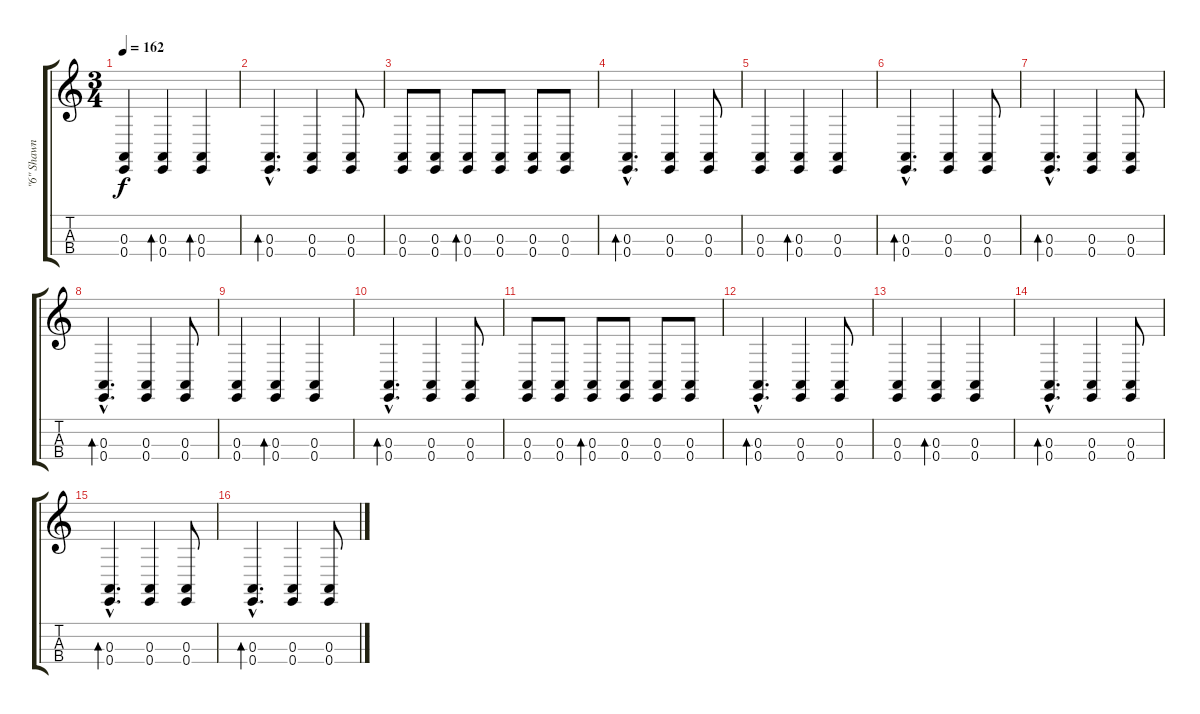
\track ("\"6\" Shawn \"Clown\" Crahan (Perc)" "\"6\" Shawn ") {instrument melodictom}
\staff {score tabs}
\tuning (G3 D3 A2 E2) {hide}
\ts (3 4)
\tempo 162
\clef g2
\ks c
(0.3 0.4).4{dy f} (0.3 0.4).4{bd 120} (0.3 0.4).4{bd 120} |
(0.3{hac} 0.4{hac}).4{d bd 120} (0.3 0.4).4 (0.3 0.4).8 |
(0.3 0.4).8 (0.3 0.4).8 (0.3 0.4).8{bd 120} (0.3 0.4).8 (0.3 0.4).8 (0.3 0.4).8 |
(0.3{hac} 0.4{hac}).4{d bd 120} (0.3 0.4).4 (0.3 0.4).8 |
(0.3 0.4).4 (0.3 0.4).4{bd 120} (0.3 0.4).4 |
(0.3{hac} 0.4{hac}).4{d bd 120} (0.3 0.4).4 (0.3 0.4).8 |
(0.3{hac} 0.4{hac}).4{d bd 120} (0.3 0.4).4 (0.3 0.4).8 |
(0.3{hac} 0.4{hac}).4{d bd 120} (0.3 0.4).4 (0.3 0.4).8 |
(0.3 0.4).4 (0.3 0.4).4{bd 120} (0.3 0.4).4 |
(0.3{hac} 0.4{hac}).4{d bd 120} (0.3 0.4).4 (0.3 0.4).8 |
(0.3 0.4).8 (0.3 0.4).8 (0.3 0.4).8{bd 120} (0.3 0.4).8 (0.3 0.4).8 (0.3 0.4).8 |
(0.3{hac} 0.4{hac}).4{d bd 120} (0.3 0.4).4 (0.3 0.4).8 |
(0.3 0.4).4 (0.3 0.4).4{bd 120} (0.3 0.4).4 |
(0.3{hac} 0.4{hac}).4{d bd 120} (0.3 0.4).4 (0.3 0.4).8 |
(0.3{hac} 0.4{hac}).4{d bd 120} (0.3 0.4).4 (0.3 0.4).8 |
(0.3{hac} 0.4{hac}).4{d bd 120} (0.3 0.4).4 (0.3 0.4).8
